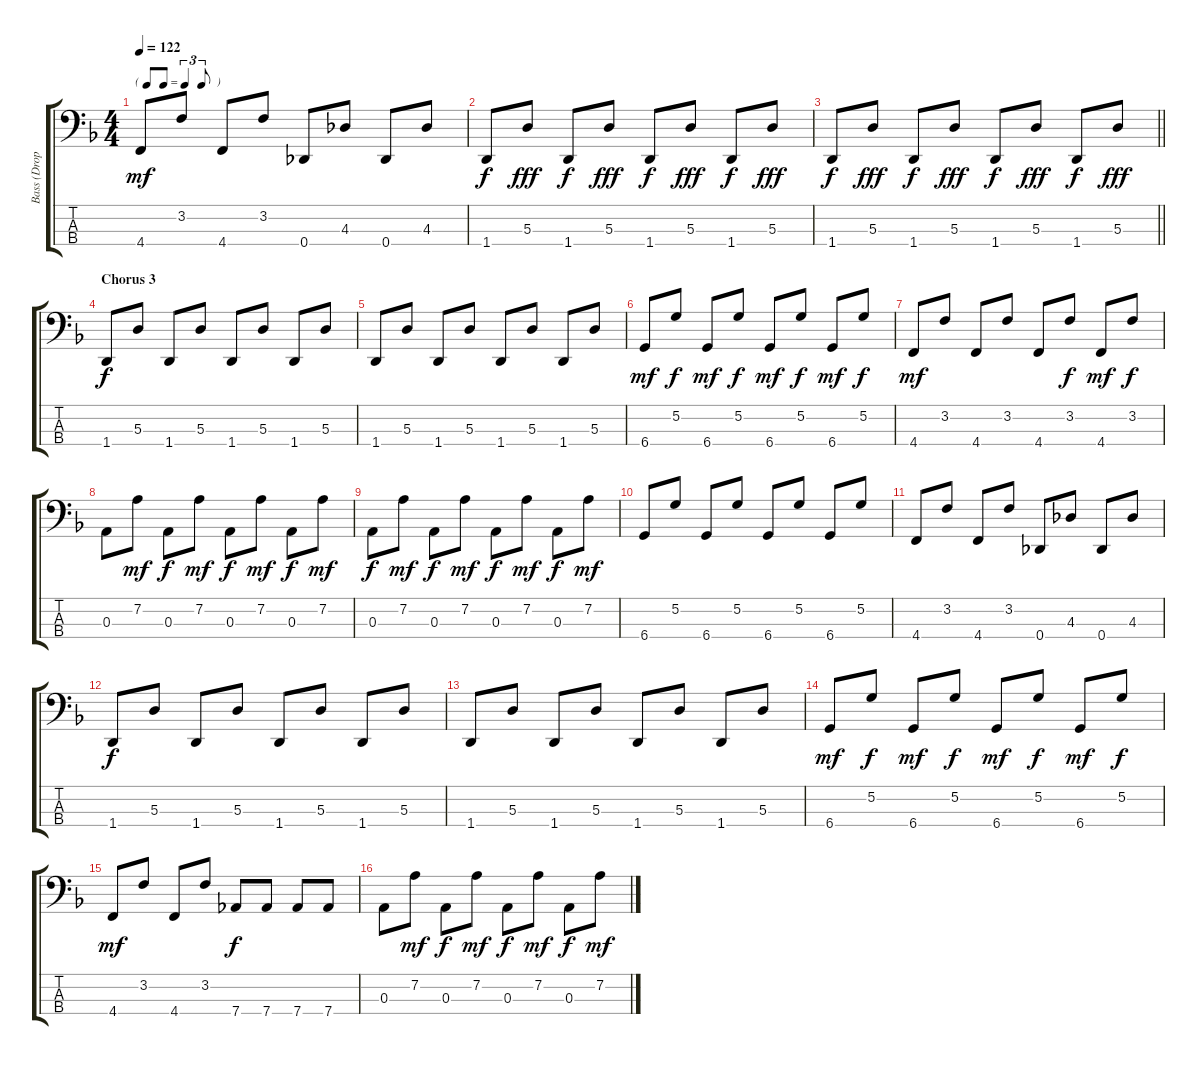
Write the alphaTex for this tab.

\track ("Bass (Drop C#)" "Bass (Drop") {instrument electricbasspick}
\staff {score tabs}
\tuning (G2 D2 A1 Db1) {hide}
\ts (4 4)
\tf triplet8th
\tempo 122
\clef f4
\ks dminor
4.4.8{dy mf} 3.2.8 4.4.8 3.2.8 0.4.8 4.3.8 0.4.8 4.3.8 |
1.4.8{dy f} 5.3.8{dy fff} 1.4.8{dy f} 5.3.8{dy fff} 1.4.8{dy f} 5.3.8{dy fff} 1.4.8{dy f} 5.3.8{dy fff} |
\barLineRight lightlight
1.4.8{dy f} 5.3.8{dy fff} 1.4.8{dy f} 5.3.8{dy fff} 1.4.8{dy f} 5.3.8{dy fff} 1.4.8{dy f} 5.3.8{dy fff} |
\section ("" "Chorus 3")
1.4.8{dy f instrument electricbasspick} 5.3.8 1.4.8 5.3.8 1.4.8 5.3.8 1.4.8 5.3.8 |
1.4.8 5.3.8 1.4.8 5.3.8 1.4.8 5.3.8 1.4.8 5.3.8 |
6.4.8{dy mf} 5.2.8{dy f} 6.4.8{dy mf} 5.2.8{dy f} 6.4.8{dy mf} 5.2.8{dy f} 6.4.8{dy mf} 5.2.8{dy f} |
4.4.8{dy mf} 3.2.8 4.4.8 3.2.8 4.4.8 3.2.8{dy f} 4.4.8{dy mf} 3.2.8{dy f} |
0.3.8 7.2.8{dy mf} 0.3.8{dy f} 7.2.8{dy mf} 0.3.8{dy f} 7.2.8{dy mf} 0.3.8{dy f} 7.2.8{dy mf} |
0.3.8{dy f} 7.2.8{dy mf} 0.3.8{dy f} 7.2.8{dy mf} 0.3.8{dy f} 7.2.8{dy mf} 0.3.8{dy f} 7.2.8{dy mf} |
6.4.8 5.2.8 6.4.8 5.2.8 6.4.8 5.2.8 6.4.8 5.2.8 |
4.4.8 3.2.8 4.4.8 3.2.8 0.4.8 4.3.8 0.4.8 4.3.8 |
1.4.8{dy f} 5.3.8 1.4.8 5.3.8 1.4.8 5.3.8 1.4.8 5.3.8 |
1.4.8 5.3.8 1.4.8 5.3.8 1.4.8 5.3.8 1.4.8 5.3.8 |
6.4.8{dy mf} 5.2.8{dy f} 6.4.8{dy mf} 5.2.8{dy f} 6.4.8{dy mf} 5.2.8{dy f} 6.4.8{dy mf} 5.2.8{dy f} |
4.4.8{dy mf} 3.2.8 4.4.8 3.2.8 7.4.8{dy f} 7.4.8 7.4.8 7.4.8 |
0.3.8 7.2.8{dy mf} 0.3.8{dy f} 7.2.8{dy mf} 0.3.8{dy f} 7.2.8{dy mf} 0.3.8{dy f} 7.2.8{dy mf}
